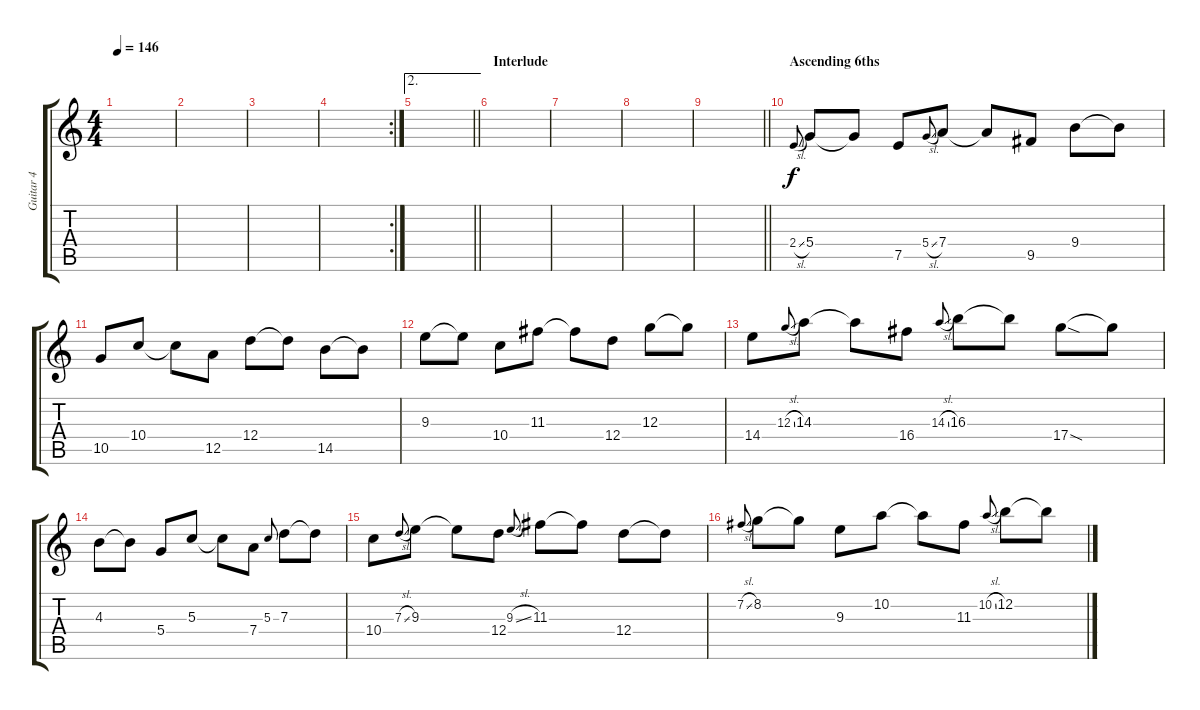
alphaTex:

\track ("Guitar 4" "Guitar 4") {instrument overdrivenguitar}
\staff {score tabs}
\tuning (E4 B3 G3 D3 A2 E2) {hide}
\ts (4 4)
\tempo 146
\clef g2
\ks c
|
|
|
\rc 2
|
\ae 2
\barLineRight lightlight
|
\section ("" "Interlude")
|
|
|
\barLineRight lightlight
|
\section ("" "Ascending 6ths")
2.4{sl}.8{gr onbeat} 5.4.8 5.4{t}.8 7.5.8 5.4{sl}.8{gr onbeat} 7.4.8 7.4{t}.8 9.5.8 9.4.8 9.4{t}.8 |
10.5.8 10.4.8 10.4{t}.8 12.5.8 12.4.8 12.4{t}.8 14.5.8 14.5{t}.8 |
9.3.8 9.3{t}.8 10.4.8 11.3.8 11.3{t}.8 12.4.8 12.3.8 12.3{t}.8 |
14.4.8 12.3{sl}.8{gr onbeat} 14.3.8 14.3{t}.8 16.4.8 14.3{sl}.8{gr onbeat} 16.3.8 16.3{t}.8 17.4{sod}.8 17.4{t}.8 |
4.3.8 4.3{t}.8 5.4.8 5.3.8 5.3{t}.8 7.4.8 5.3.8{gr onbeat} 7.3.8 7.3{t}.8 |
10.4.8 7.3{sl}.8{gr onbeat} 9.3.8 9.3{t}.8 12.4.8 9.3{sl}.8{gr onbeat} 11.3.8 11.3{t}.8 12.4.8 12.4{t}.8 |
7.2{sl}.8{gr onbeat} 8.2.8 8.2{t}.8 9.3.8 10.2.8 10.2{t}.8 11.3.8 10.2{sl}.8{gr onbeat} 12.2.8 12.2{t}.8
